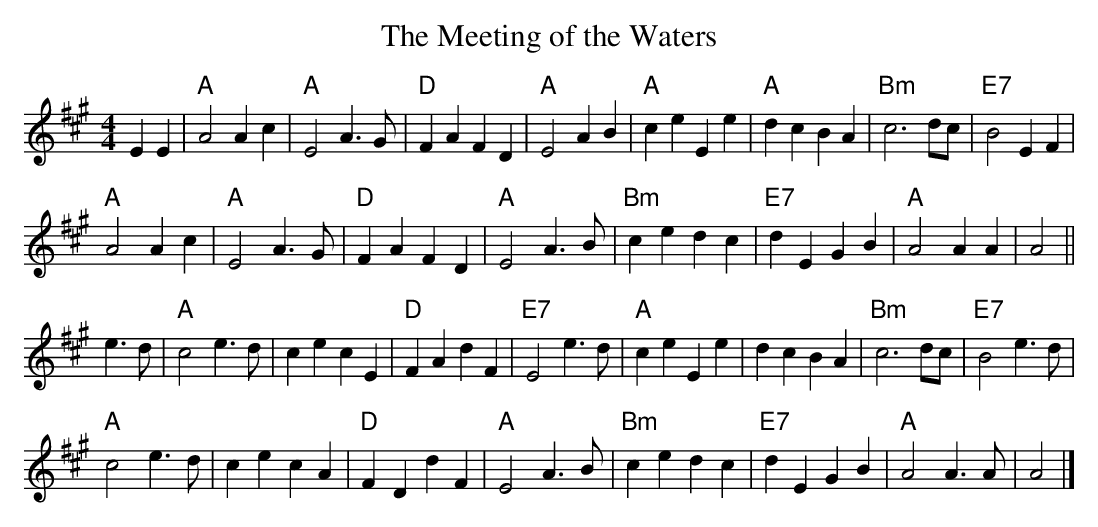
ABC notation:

X:1
T:The Meeting of the Waters
M:4/4
L:1/4
K:A
EE|"A"A2Ac|"A"E2A>G|"D"FAFD|"A"E2AB|"A"ceEe|"A"dcBA|"Bm"c3d/c/|"E7"B2EF|
"A"A2Ac|"A"E2A>G|"D"FAFD|"A"E2A>B|"Bm"cedc|"E7"dEGB|"A"A2AA|A2||
e>d|"A"c2e>d|cecE|"D"FAdF|"E7"E2e>d|"A"ceEe|dcBA|"Bm"c2>dc/|"E7"B2e>d|
"A"c2e>d|cecA|"D"FDdF|"A"E2A>B|"Bm"cedc|"E7"dEGB|"A"A2A>A|A2|]
